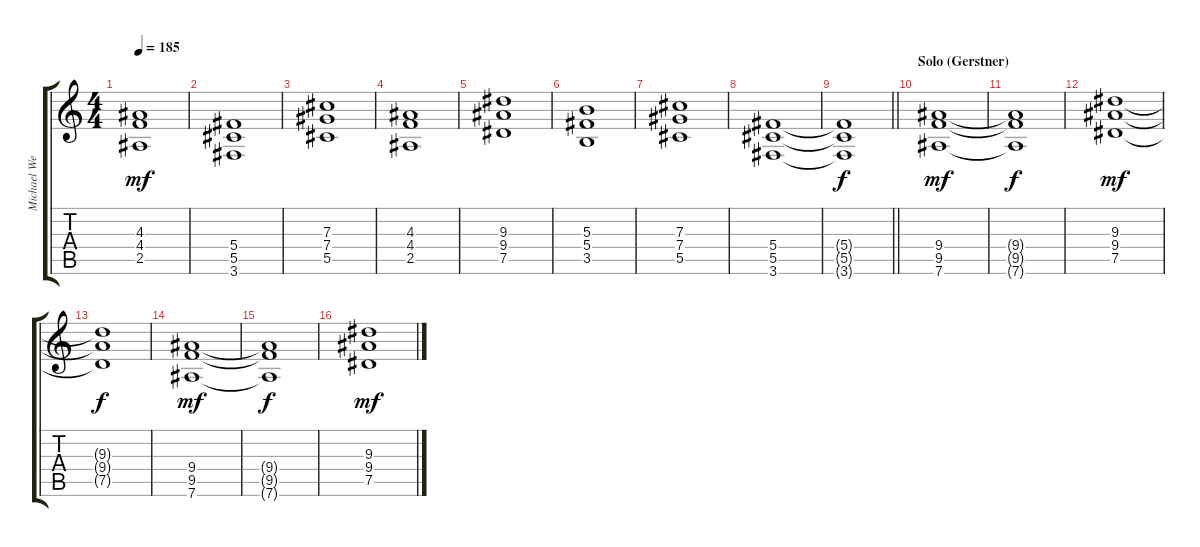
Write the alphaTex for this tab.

\track ("Michael Weikath" "Michael We") {instrument distortionguitar}
\staff {score tabs}
\tuning (Eb4 Bb3 Gb3 Db3 Ab2 Eb2) {hide}
\ts (4 4)
\tempo 185
\clef g2
\ks c
(4.3 4.4 2.5).1{dy mf} |
(5.4 5.5 3.6).1 |
(7.3 7.4 5.5).1 |
(4.3 4.4 2.5).1 |
(9.3 9.4 7.5).1 |
(5.3 5.4 3.5).1 |
(7.3 7.4 5.5).1 |
(5.4 5.5 3.6).1 |
\barLineRight lightlight
(5.4{t} 5.5{t} 3.6{t}).1{dy f} |
\section ("" "Solo (Gerstner)")
(9.4 9.5 7.6).1{dy mf volume 14} |
(9.4{t} 9.5{t} 7.6{t}).1{dy f} |
(9.3 9.4 7.5).1{dy mf} |
(9.3{t} 9.4{t} 7.5{t}).1{dy f} |
(9.4 9.5 7.6).1{dy mf} |
(9.4{t} 9.5{t} 7.6{t}).1{dy f} |
(9.3 9.4 7.5).1{dy mf}
